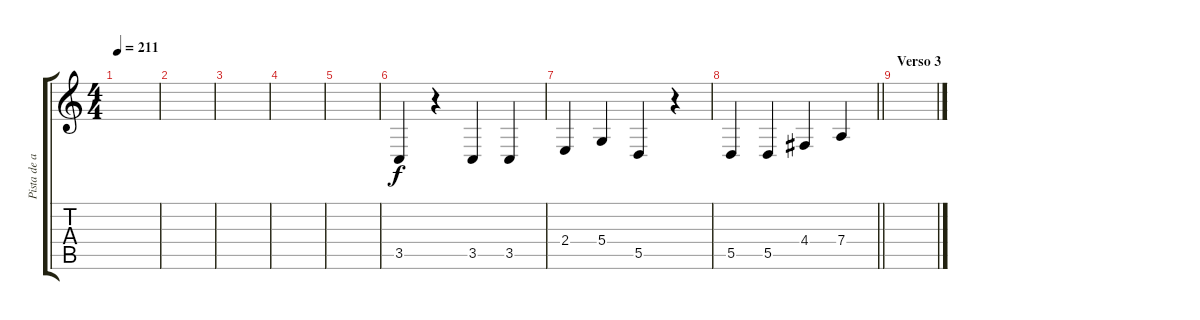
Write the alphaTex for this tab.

\track ("Pista de acompañamiento" "Pista de a") {instrument cello}
\staff {score tabs}
\tuning (E4 B3 G3 D3 A2 E2) {hide}
\ts (4 4)
\tempo 211
\clef g2
\ks c
|
|
|
|
|
3.5.4 r.4 3.5.4 3.5.4 |
2.4.4 5.4.4 5.5.4 r.4 |
\barLineRight lightlight
5.5.4 5.5.4 4.4.4 7.4.4 |
\section ("" "Verso 3")
